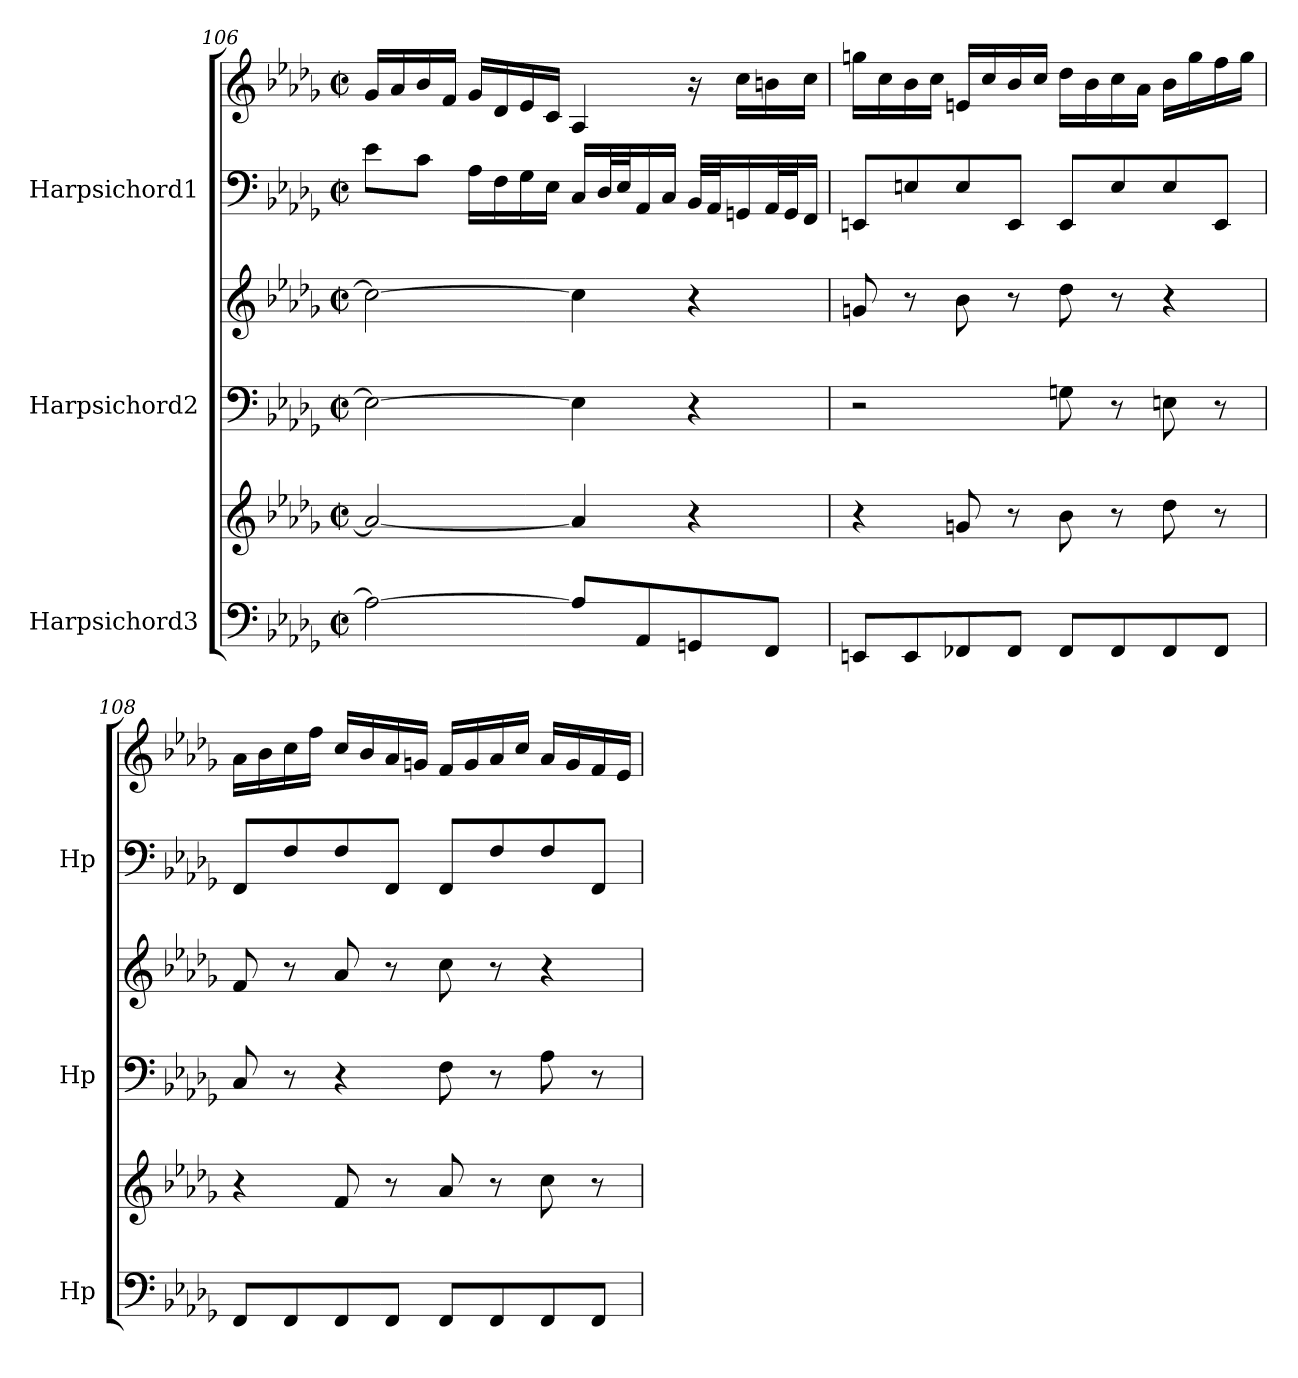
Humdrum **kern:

**kern	**kern	**kern	**kern	**kern	**kern
*part3	*part3	*part2	*part2	*part1	*part1
*staff6	*staff5	*staff4	*staff3	*staff2	*staff1
*I"Harpsichord3	*	*I"Harpsichord2	*	*I"Harpsichord1	*
*I'Hp	*	*I'Hp	*	*I'Hp	*
*clefF4	*clefG2	*clefF4	*clefG2	*clefF4	*clefG2
*k[b-e-a-d-g-]	*k[b-e-a-d-g-]	*k[b-e-a-d-g-]	*k[b-e-a-d-g-]	*k[b-e-a-d-g-]	*k[b-e-a-d-g-]
*M4/4	*M4/4	*M4/4	*M4/4	*M4/4	*M4/4
*met(c|)	*met(c|)	*met(c|)	*met(c|)	*met(c|)	*met(c|)
=106	=106	=106	=106	=106	=106
2A-\_	2a-/_	2E-\_	2cc\_	8e-\L	16g-/LL
.	.	.	.	.	16a-/
.	.	.	.	8c\J	16b-/
.	.	.	.	.	16f/JJ
.	.	.	.	16A-\LL	16g-/LL
.	.	.	.	16F\	16d-/
.	.	.	.	16G-\	16e-/
.	.	.	.	16E-\JJ	16c/JJ
8A-/L]	4a-/]	4E-\]	4cc\]	16C/LL	4A-/
.	.	.	.	32D-/L	.
.	.	.	.	32E-/J	.
8AA-/	.	.	.	16AA-/	.
.	.	.	.	16C/JJ	.
8GGn/	4r	4r	4r	32BB-/LLL	16r
.	.	.	.	32AA-/J	.
.	.	.	.	16GGn/	16cc\LL
8FF/J	.	.	.	32AA-/L	16bn\
.	.	.	.	32GG/J	.
.	.	.	.	16FF/JJ	16cc\JJ
=107	=107	=107	=107	=107	=107
8EEn/L	4r	2r	8gn/	8EEn/L	16ggn\LL
.	.	.	.	.	16cc\
8EE/	.	.	8r	8En/	16b-\
.	.	.	.	.	16cc\JJ
8FF-X/	8gn/	.	8b-\	8E/	16en/LL
.	.	.	.	.	16cc/
8FF-/J	8r	.	8r	8EE/J	16b-/
.	.	.	.	.	16cc/JJ
8FF-/L	8b-\	8Gn\	8dd-\	8EE/L	16dd-\LL
.	.	.	.	.	16b-\
8FF-/	8r	8r	8r	8E/	16cc\
.	.	.	.	.	16a-\JJ
8FF-/	8dd-\	8En\	4r	8E/	16b-\LL
.	.	.	.	.	16gg\
8FF-/J	8r	8r	.	8EE/J	16ff\
.	.	.	.	.	16gg\JJ
!!LO:PB:g=z
=108	=108	=108	=108	=108	=108
8FF/L	4r	8C/	8f/	8FF/L	16a-\LL
.	.	.	.	.	16b-\
8FF/	.	8r	8r	8F/	16cc\
.	.	.	.	.	16ff\JJ
8FF/	8f/	4r	8a-/	8F/	16cc/LL
.	.	.	.	.	16b-/
8FF/J	8r	.	8r	8FF/J	16a-/
.	.	.	.	.	16gn/JJ
8FF/L	8a-/	8F\	8cc\	8FF/L	16f/LL
.	.	.	.	.	16g/
8FF/	8r	8r	8r	8F/	16a-/
.	.	.	.	.	16cc/JJ
8FF/	8cc\	8A-\	4r	8F/	16a-/LL
.	.	.	.	.	16g/
8FF/J	8r	8r	.	8FF/J	16f/
.	.	.	.	.	16e-/JJ
=	=	=	=	=	=
*-	*-	*-	*-	*-	*-
